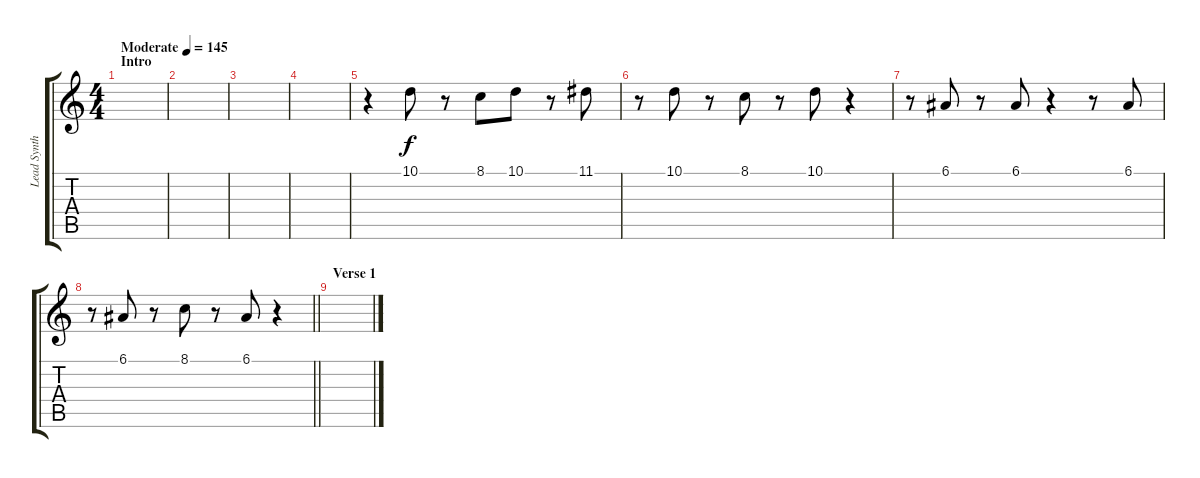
\track ("Lead Synth" "Lead Synth") {instrument lead8bassandlead}
\staff {score tabs}
\tuning (E4 B3 G3 D3 A2 E2) {hide}
\ts (4 4)
\section ("" "Intro")
\tempo (145 "Moderate")
\clef g2
\ks c
|
|
|
|
r.4 10.1.8 r.8 8.1.8 10.1.8 r.8 11.1.8 |
r.8 10.1.8 r.8 8.1.8 r.8 10.1.8 r.4 |
r.8 6.1.8 r.8 6.1.8 r.4 r.8 6.1.8 |
\barLineRight lightlight
r.8 6.1.8 r.8 8.1.8 r.8 6.1.8 r.4 |
\section ("" "Verse 1")
